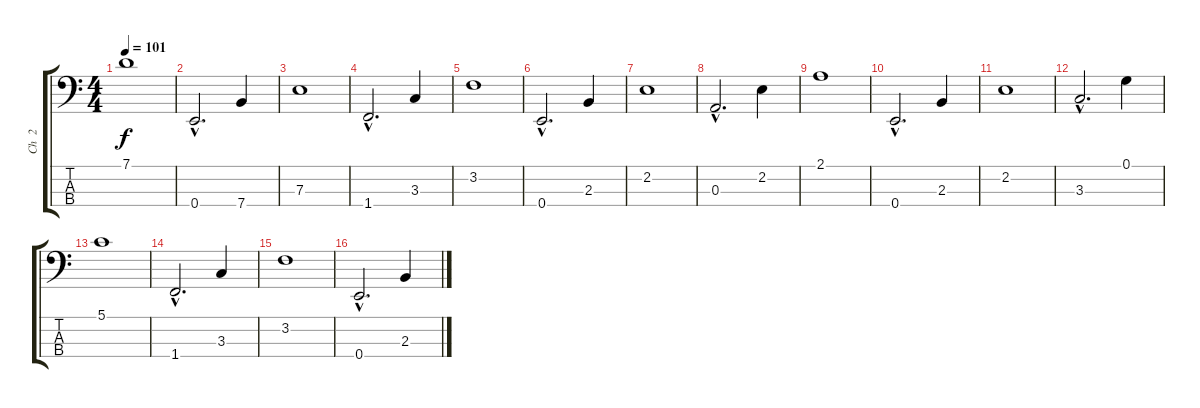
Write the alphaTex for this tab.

\track ("Ch  2   " "Ch  2   ") {instrument fretlessbass}
\staff {score tabs}
\tuning (G2 D2 A1 E1) {hide}
\ts (4 4)
\tempo 101
\clef f4
\ks c
7.1.1{dy f} |
0.4{hac}.2{d} 7.4.4 |
7.3.1 |
1.4{hac}.2{d} 3.3.4 |
3.2.1 |
0.4{hac}.2{d} 2.3.4 |
2.2.1 |
0.3{hac}.2{d} 2.2.4 |
2.1.1 |
0.4{hac}.2{d} 2.3.4 |
2.2.1 |
3.3{hac}.2{d} 0.1.4 |
5.1.1 |
1.4{hac}.2{d} 3.3.4 |
3.2.1 |
0.4{hac}.2{d} 2.3.4
